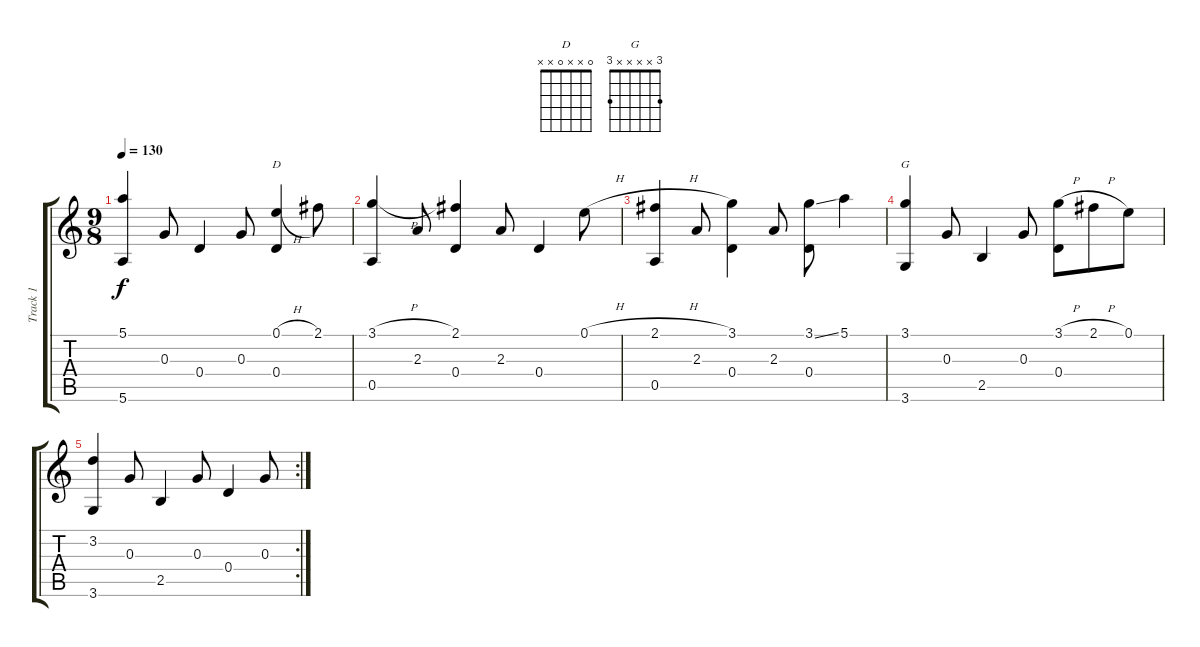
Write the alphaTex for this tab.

\track ("Track 1" "Track 1") {instrument acousticguitarsteel}
\staff {score tabs}
\tuning (E4 B3 G3 D3 A2 E2) {hide}
\chord ("D" 0 x x 0 x x)
\chord ("G" 3 x x x x 3)
\ts (9 8)
\tempo 130
\clef g2
\ks c
(5.1 5.6).4{dy f} 0.3.8 0.4.4 0.3.8 (0.1{h} 0.4).4{ch "D"} 2.1.8 |
(3.1{h} 0.5).4 2.3.8 (2.1 0.4).4 2.3.8 0.4.4 0.1{h}.8 |
(2.1{h} 0.5).4 2.3.8 (3.1 0.4).4 2.3.8 (3.1{ss} 0.4).8 5.1.4 |
(3.1 3.6).4{ch "G"} 0.3.8 2.5.4 0.3.8 (3.1{h} 0.4).8 2.1{h}.8 0.1.8 |
\rc 2
(3.2 3.6).4 0.3.8 2.5.4 0.3.8 0.4.4 0.3.8
